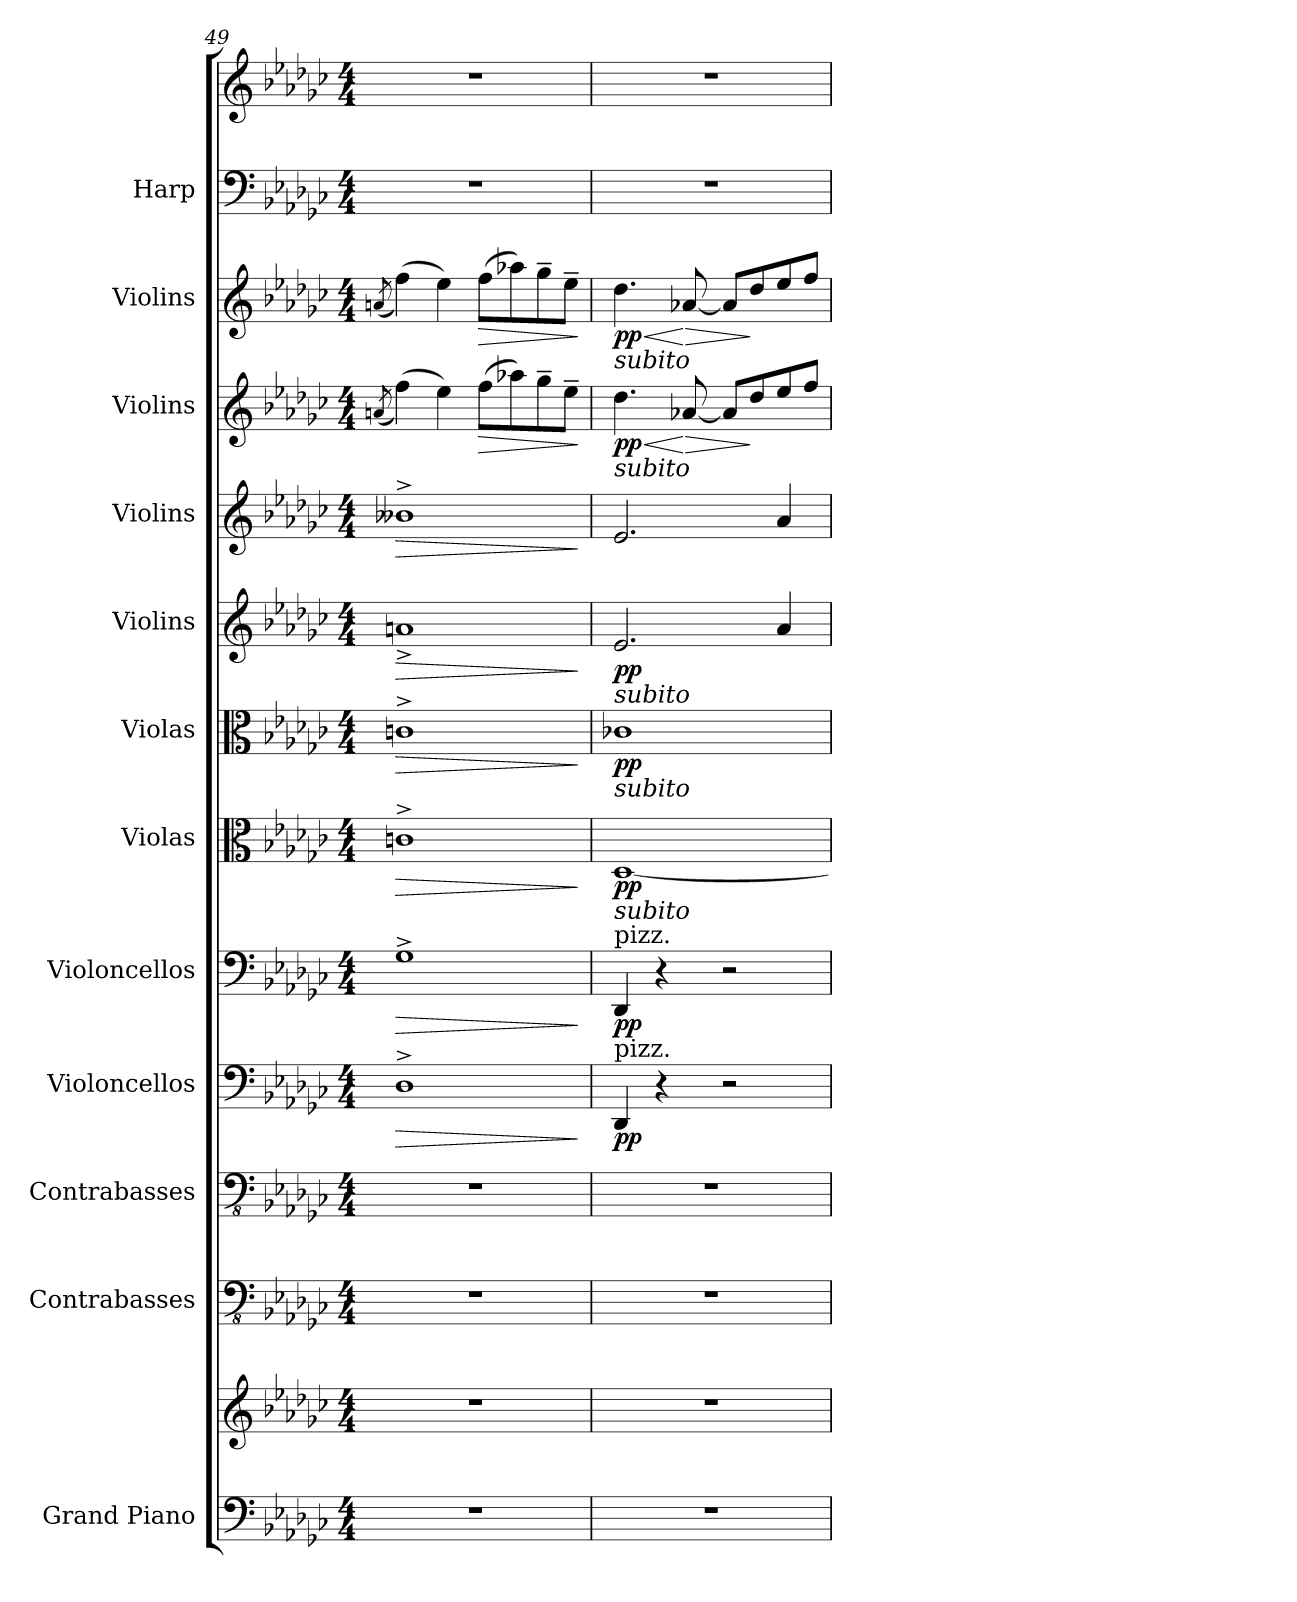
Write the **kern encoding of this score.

**kern	**kern	**kern	**kern	**kern	**dynam	**kern	**dynam	**kern	**dynam	**kern	**dynam	**kern	**dynam	**kern	**dynam	**kern	**dynam	**kern	**dynam	**kern	**kern
*part12	*part12	*part11	*part10	*part9	*part9	*part8	*part8	*part7	*part7	*part6	*part6	*part5	*part5	*part4	*part4	*part3	*part3	*part2	*part2	*part1	*part1
*staff14	*staff13	*staff12	*staff11	*staff10	*staff10	*staff9	*staff9	*staff8	*staff8	*staff7	*staff7	*staff6	*staff6	*staff5	*staff5	*staff4	*staff4	*staff3	*staff3	*staff2	*staff1
*I"Grand Piano	*	*I"Contrabasses	*I"Contrabasses	*I"Violoncellos	*	*I"Violoncellos	*	*I"Violas	*	*I"Violas	*	*I"Violins	*	*I"Violins	*	*I"Violins	*	*I"Violins	*	*I"Harp	*
*I'Pno.	*	*I'Cbs.	*I'Cbs.	*I'Vcs.	*	*I'Vcs.	*	*I'Vlas.	*	*I'Vlas.	*	*I'Vlns.	*	*I'Vlns.	*	*I'Vlns.	*	*I'Vlns.	*	*I'Hrp.	*
*clefF4	*clefG2	*clefFv4	*clefFv4	*clefF4	*	*clefF4	*	*clefC3	*	*clefC3	*	*clefG2	*	*clefG2	*	*clefG2	*	*clefG2	*	*clefF4	*clefG2
*k[b-e-a-d-g-c-]	*k[b-e-a-d-g-c-]	*k[b-e-a-d-g-c-]	*k[b-e-a-d-g-c-]	*k[b-e-a-d-g-c-]	*	*k[b-e-a-d-g-c-]	*	*k[b-e-a-d-g-c-]	*	*k[b-e-a-d-g-c-]	*	*k[b-e-a-d-g-c-]	*	*k[b-e-a-d-g-c-]	*	*k[b-e-a-d-g-c-]	*	*k[b-e-a-d-g-c-]	*	*k[b-e-a-d-g-c-]	*k[b-e-a-d-g-c-]
*M4/4	*M4/4	*M4/4	*M4/4	*M4/4	*	*M4/4	*	*M4/4	*	*M4/4	*	*M4/4	*	*M4/4	*	*M4/4	*	*M4/4	*	*M4/4	*M4/4
=49	=49	=49	=49	=49	=49	=49	=49	=49	=49	=49	=49	=49	=49	=49	=49	=49	=49	=49	=49	=49	=49
.	.	.	.	.	.	.	.	.	.	.	.	.	.	.	.	(>8qan/	.	(>8qan/	.	.	.
!	!	!	!	!	!LO:HP:b	!	!LO:HP:b	!	!LO:HP:b	!	!LO:HP:b	!	!LO:HP:b	!	!LO:HP:b	!	!	!	!	!	!
1r	1r	1r	1r	1D-^	>	1G-^	>	1cn^	>	1cn^	>	1an^	>	1b--X^	>	(4ff\)	.	(4ff\)	.	1r	1r
.	.	.	.	.	.	.	.	.	.	.	.	.	.	.	.	4ee-\)	.	4ee-\)	.	.	.
!	!	!	!	!	!	!	!	!	!	!	!	!	!	!	!	!	!LO:HP:b	!	!LO:HP:b	!	!
.	.	.	.	.	.	.	.	.	.	.	.	.	.	.	.	(8ff\L	>	(8ff\L	>	.	.
.	.	.	.	.	.	.	.	.	.	.	.	.	.	.	.	8aa-X\)	.	8aa-X\)	.	.	.
.	.	.	.	.	.	.	.	.	.	.	.	.	.	.	.	8gg-~\	.	8gg-~\	.	.	.
.	.	.	.	.	.	.	.	.	.	.	.	.	.	.	.	8ee-~\J	.	8ee-~\J	.	.	.
.	.	.	.	.	]	.	]	.	]	.	]	.	]	.	]	.	]	.	]	.	.
=50	=50	=50	=50	=50	=50	=50	=50	=50	=50	=50	=50	=50	=50	=50	=50	=50	=50	=50	=50	=50	=50
!	!	!	!	!	!	!	!	!	!	!	!	!	!	!	!	!	!	!LO:TX:b:i:t=subito	!	!	!
!	!	!	!	!	!	!	!	!	!	!	!	!	!	!	!	!LO:TX:b:i:t=subito	!	!	!	!	!
!	!	!	!	!	!	!	!	!	!	!	!	!LO:TX:b:i:t=subito	!	!	!	!	!	!	!	!	!
!	!	!	!	!	!	!	!	!	!	!LO:TX:b:i:t=subito	!	!	!	!	!	!	!	!	!	!	!
!	!	!	!	!	!	!	!	!LO:TX:b:i:t=subito	!	!	!	!	!	!	!	!	!	!	!	!	!
!	!	!	!	!	!	!LO:TX:a:t=pizz.	!	!	!	!	!	!	!	!	!	!	!	!	!	!	!
!	!	!	!	!LO:TX:a:t=pizz.	!	!	!	!	!	!	!	!	!	!	!	!	!	!	!	!	!
!	!	!	!	!	!LO:DY:b	!	!LO:DY:b	!	!LO:DY:b	!	!LO:DY:b	!	!LO:DY:b	!	!	!	!LO:HP:b	!	!LO:HP:b	!	!
!	!	!	!	!	!	!	!	!	!	!	!	!	!	!	!	!	!LO:DY:n=1:b	!	!LO:DY:n=1:b	!	!
1r	1r	1r	1r	4DD-/	pp	4DD-/	pp	[1D-	pp	1c-X	pp	2.e-/	pp	2.e-/	.	4.dd-\	< pp	4.dd-\	< pp	1r	1r
.	.	.	.	4r	.	4r	.	.	.	.	.	.	.	.	.	.	.	.	.	.	.
!	!	!	!	!	!	!	!	!	!	!	!	!	!	!	!	!	!LO:HP:n=1:b	!	!LO:HP:n=1:b	!	!
.	.	.	.	.	.	.	.	.	.	.	.	.	.	.	.	[8a-X/	[ >	[8a-X/	[ >	.	.
.	.	.	.	2r	.	2r	.	.	.	.	.	.	.	.	.	8a-/L]	.	8a-/L]	.	.	.
.	.	.	.	.	.	.	.	.	.	.	.	.	.	.	.	8dd-/	]	8dd-/	]	.	.
.	.	.	.	.	.	.	.	.	.	.	.	4a-/	.	4a-/	.	8ee-/	.	8ee-/	.	.	.
.	.	.	.	.	.	.	.	.	.	.	.	.	.	.	.	8ff/J	.	8ff/J	.	.	.
=	=	=	=	=	=	=	=	=	=	=	=	=	=	=	=	=	=	=	=	=	=
*-	*-	*-	*-	*-	*-	*-	*-	*-	*-	*-	*-	*-	*-	*-	*-	*-	*-	*-	*-	*-	*-
